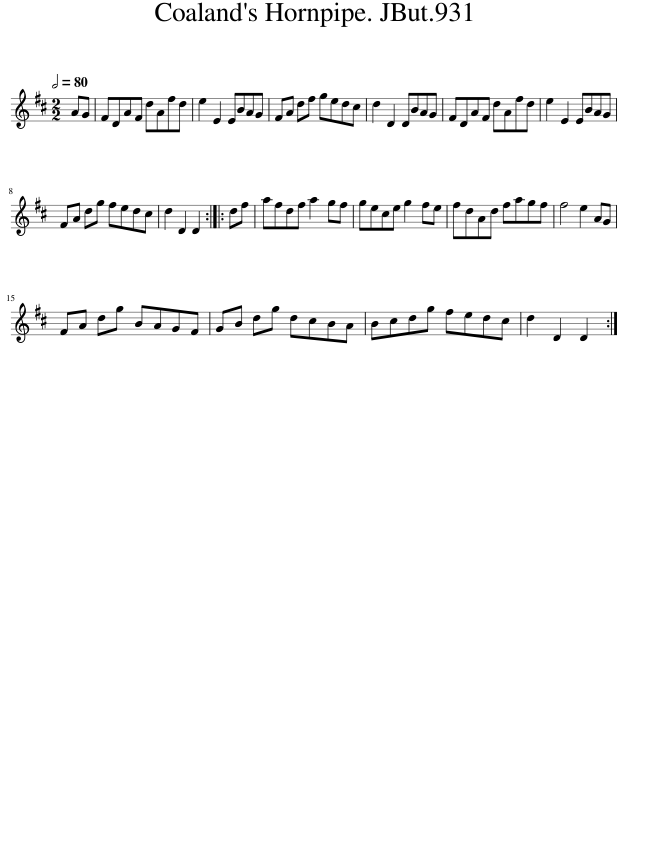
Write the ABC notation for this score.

X:1
L:1/8
Q:1/2=80
M:2/2
I:linebreak $
K:D
V:1 treble
V:1
 AG | FDAF dAfd | e2 E2 EBAG | FA df gedc | d2 D2 DBAG | %5
 FDAF dAfd | e2 E2 EBAG |$ FA dg fedc | d2 D2 D2 :: df | %10
 afdf a2 gf | gece g2 fe | fdAd fagf | f4 e2 AG |$ FA dg BAGF | %15
 GB dg dcBA | Bcdg fedc | d2 D2 D2 :| %18
